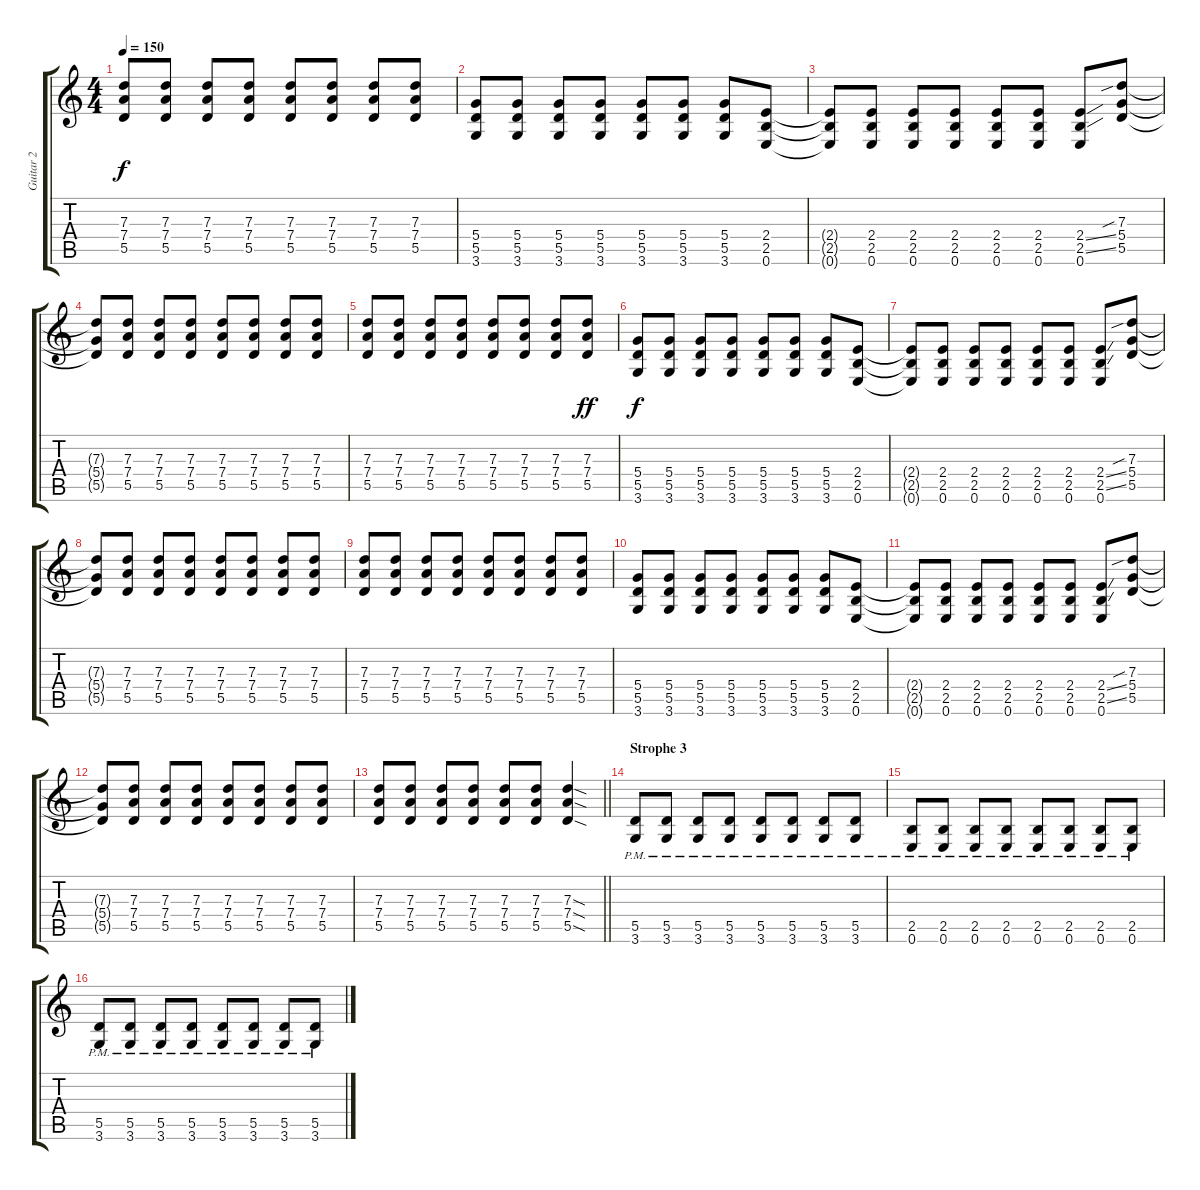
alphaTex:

\track ("Guitar 2" "Guitar 2") {instrument distortionguitar}
\staff {score tabs}
\tuning (E4 B3 G3 D3 A2 E2) {hide}
\ts (4 4)
\tempo 150
\clef g2
\ks c
(7.3 7.4 5.5).8{dy f} (7.3 7.4 5.5).8 (7.3 7.4 5.5).8 (7.3 7.4 5.5).8 (7.3 7.4 5.5).8 (7.3 7.4 5.5).8 (7.3 7.4 5.5).8 (7.3 7.4 5.5).8 |
(5.4 5.5 3.6).8 (5.4 5.5 3.6).8 (5.4 5.5 3.6).8 (5.4 5.5 3.6).8 (5.4 5.5 3.6).8 (5.4 5.5 3.6).8 (5.4 5.5 3.6).8 (2.4 2.5 0.6).8 |
(2.4{t} 2.5{t} 0.6{t}).8 (2.4 2.5 0.6).8 (2.4 2.5 0.6).8 (2.4 2.5 0.6).8 (2.4 2.5 0.6).8 (2.4 2.5 0.6).8 (2.4{ss} 2.5{ss} 0.6).8 (7.3{sib} 5.4 5.5).8 |
(7.3{t} 5.4{t} 5.5{t}).8 (7.3 7.4 5.5).8 (7.3 7.4 5.5).8 (7.3 7.4 5.5).8 (7.3 7.4 5.5).8 (7.3 7.4 5.5).8 (7.3 7.4 5.5).8 (7.3 7.4 5.5).8 |
(7.3 7.4 5.5).8 (7.3 7.4 5.5).8 (7.3 7.4 5.5).8 (7.3 7.4 5.5).8 (7.3 7.4 5.5).8 (7.3 7.4 5.5).8 (7.3 7.4 5.5).8 (7.3 7.4 5.5).8{dy ff} |
(5.4 5.5 3.6).8{dy f} (5.4 5.5 3.6).8 (5.4 5.5 3.6).8 (5.4 5.5 3.6).8 (5.4 5.5 3.6).8 (5.4 5.5 3.6).8 (5.4 5.5 3.6).8 (2.4 2.5 0.6).8 |
(2.4{t} 2.5{t} 0.6{t}).8 (2.4 2.5 0.6).8 (2.4 2.5 0.6).8 (2.4 2.5 0.6).8 (2.4 2.5 0.6).8 (2.4 2.5 0.6).8 (2.4{ss} 2.5{ss} 0.6).8 (7.3{sib} 5.4 5.5).8 |
(7.3{t} 5.4{t} 5.5{t}).8 (7.3 7.4 5.5).8 (7.3 7.4 5.5).8 (7.3 7.4 5.5).8 (7.3 7.4 5.5).8 (7.3 7.4 5.5).8 (7.3 7.4 5.5).8 (7.3 7.4 5.5).8 |
(7.3 7.4 5.5).8 (7.3 7.4 5.5).8 (7.3 7.4 5.5).8 (7.3 7.4 5.5).8 (7.3 7.4 5.5).8 (7.3 7.4 5.5).8 (7.3 7.4 5.5).8 (7.3 7.4 5.5).8 |
(5.4 5.5 3.6).8 (5.4 5.5 3.6).8 (5.4 5.5 3.6).8 (5.4 5.5 3.6).8 (5.4 5.5 3.6).8 (5.4 5.5 3.6).8 (5.4 5.5 3.6).8 (2.4 2.5 0.6).8 |
(2.4{t} 2.5{t} 0.6{t}).8 (2.4 2.5 0.6).8 (2.4 2.5 0.6).8 (2.4 2.5 0.6).8 (2.4 2.5 0.6).8 (2.4 2.5 0.6).8 (2.4{ss} 2.5{ss} 0.6).8 (7.3{sib} 5.4 5.5).8 |
(7.3{t} 5.4{t} 5.5{t}).8 (7.3 7.4 5.5).8 (7.3 7.4 5.5).8 (7.3 7.4 5.5).8 (7.3 7.4 5.5).8 (7.3 7.4 5.5).8 (7.3 7.4 5.5).8 (7.3 7.4 5.5).8 |
\barLineRight lightlight
(7.3 7.4 5.5).8 (7.3 7.4 5.5).8 (7.3 7.4 5.5).8 (7.3 7.4 5.5).8 (7.3 7.4 5.5).8 (7.3 7.4 5.5).8 (7.3{sod} 7.4{sod} 5.5{sod}).4 |
\section ("" "Strophe 3")
(5.5{pm} 3.6{pm}).8 (5.5{pm} 3.6{pm}).8 (5.5{pm} 3.6{pm}).8 (5.5{pm} 3.6{pm}).8 (5.5{pm} 3.6{pm}).8 (5.5{pm} 3.6{pm}).8 (5.5{pm} 3.6{pm}).8 (5.5{pm} 3.6{pm}).8 |
(2.5{pm} 0.6{pm}).8 (2.5{pm} 0.6{pm}).8 (2.5{pm} 0.6{pm}).8 (2.5{pm} 0.6{pm}).8 (2.5{pm} 0.6{pm}).8 (2.5{pm} 0.6{pm}).8 (2.5{pm} 0.6{pm}).8 (2.5{pm} 0.6{pm}).8 |
(5.5{pm} 3.6{pm}).8 (5.5{pm} 3.6{pm}).8 (5.5{pm} 3.6{pm}).8 (5.5{pm} 3.6{pm}).8 (5.5{pm} 3.6{pm}).8 (5.5{pm} 3.6{pm}).8 (5.5{pm} 3.6{pm}).8 (5.5{pm} 3.6{pm}).8
